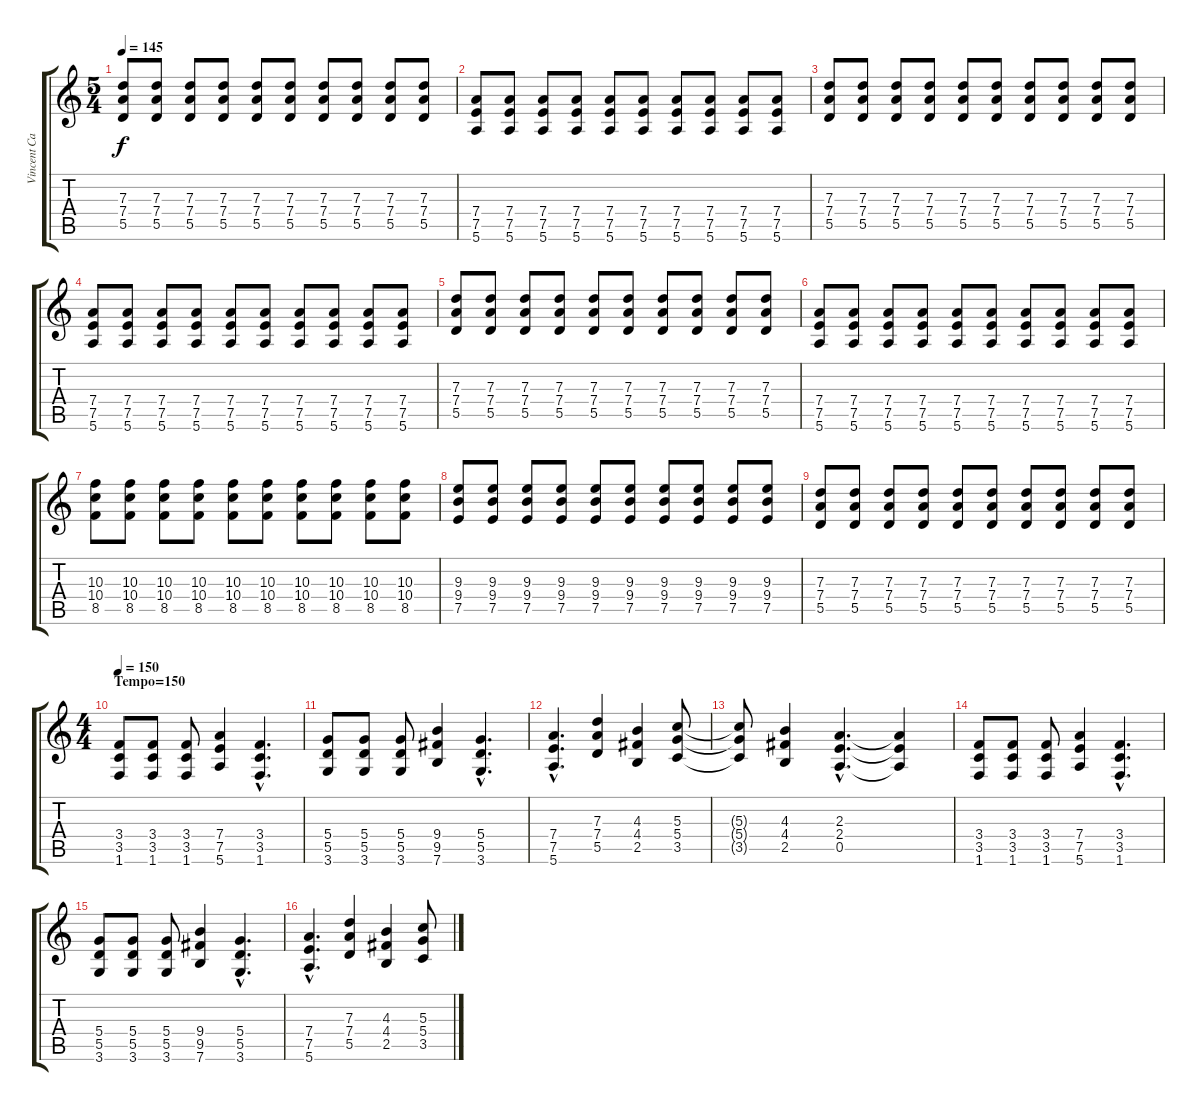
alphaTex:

\track ("Vincent Cavanagh (Electric Guitar)" "Vincent Ca") {instrument distortionguitar}
\staff {score tabs}
\tuning (E4 B3 G3 D3 A2 E2) {hide}
\ts (5 4)
\tempo 145
\clef g2
\ks c
(7.3 7.4 5.5).8{dy f} (7.3 7.4 5.5).8 (7.3 7.4 5.5).8 (7.3 7.4 5.5).8 (7.3 7.4 5.5).8 (7.3 7.4 5.5).8 (7.3 7.4 5.5).8 (7.3 7.4 5.5).8 (7.3 7.4 5.5).8 (7.3 7.4 5.5).8 |
(7.4 7.5 5.6).8 (7.4 7.5 5.6).8 (7.4 7.5 5.6).8 (7.4 7.5 5.6).8 (7.4 7.5 5.6).8 (7.4 7.5 5.6).8 (7.4 7.5 5.6).8 (7.4 7.5 5.6).8 (7.4 7.5 5.6).8 (7.4 7.5 5.6).8 |
(7.3 7.4 5.5).8 (7.3 7.4 5.5).8 (7.3 7.4 5.5).8 (7.3 7.4 5.5).8 (7.3 7.4 5.5).8 (7.3 7.4 5.5).8 (7.3 7.4 5.5).8 (7.3 7.4 5.5).8 (7.3 7.4 5.5).8 (7.3 7.4 5.5).8 |
(7.4 7.5 5.6).8 (7.4 7.5 5.6).8 (7.4 7.5 5.6).8 (7.4 7.5 5.6).8 (7.4 7.5 5.6).8 (7.4 7.5 5.6).8 (7.4 7.5 5.6).8 (7.4 7.5 5.6).8 (7.4 7.5 5.6).8 (7.4 7.5 5.6).8 |
(7.3 7.4 5.5).8 (7.3 7.4 5.5).8 (7.3 7.4 5.5).8 (7.3 7.4 5.5).8 (7.3 7.4 5.5).8 (7.3 7.4 5.5).8 (7.3 7.4 5.5).8 (7.3 7.4 5.5).8 (7.3 7.4 5.5).8 (7.3 7.4 5.5).8 |
(7.4 7.5 5.6).8 (7.4 7.5 5.6).8 (7.4 7.5 5.6).8 (7.4 7.5 5.6).8 (7.4 7.5 5.6).8 (7.4 7.5 5.6).8 (7.4 7.5 5.6).8 (7.4 7.5 5.6).8 (7.4 7.5 5.6).8 (7.4 7.5 5.6).8 |
(10.3 10.4 8.5).8 (10.3 10.4 8.5).8 (10.3 10.4 8.5).8 (10.3 10.4 8.5).8 (10.3 10.4 8.5).8 (10.3 10.4 8.5).8 (10.3 10.4 8.5).8 (10.3 10.4 8.5).8 (10.3 10.4 8.5).8 (10.3 10.4 8.5).8 |
(9.3 9.4 7.5).8 (9.3 9.4 7.5).8 (9.3 9.4 7.5).8 (9.3 9.4 7.5).8 (9.3 9.4 7.5).8 (9.3 9.4 7.5).8 (9.3 9.4 7.5).8 (9.3 9.4 7.5).8 (9.3 9.4 7.5).8 (9.3 9.4 7.5).8 |
(7.3 7.4 5.5).8 (7.3 7.4 5.5).8 (7.3 7.4 5.5).8 (7.3 7.4 5.5).8 (7.3 7.4 5.5).8 (7.3 7.4 5.5).8 (7.3 7.4 5.5).8 (7.3 7.4 5.5).8 (7.3 7.4 5.5).8 (7.3 7.4 5.5).8 |
\ts (4 4)
\section ("" "Tempo=150")
\tempo 150
(3.4 3.5 1.6).8{volume 10} (3.4 3.5 1.6).8 (3.4 3.5 1.6).8 (7.4 7.5 5.6).4 (3.4{hac} 3.5{hac} 1.6{hac}).4{d} |
(5.4 5.5 3.6).8 (5.4 5.5 3.6).8 (5.4 5.5 3.6).8 (9.4 9.5 7.6).4 (5.4{hac} 5.5{hac} 3.6{hac}).4{d} |
(7.4{hac} 7.5{hac} 5.6{hac}).4{d} (7.3 7.4 5.5).4 (4.3 4.4 2.5).4 (5.3 5.4 3.5).8 |
(5.3{t} 5.4{t} 3.5{t}).8 (4.3 4.4 2.5).4 (2.3{hac} 2.4{hac} 0.5{hac}).4{d} (2.3{t} 2.4{t} 0.5{t}).4 |
(3.4 3.5 1.6).8 (3.4 3.5 1.6).8 (3.4 3.5 1.6).8 (7.4 7.5 5.6).4 (3.4{hac} 3.5{hac} 1.6{hac}).4{d} |
(5.4 5.5 3.6).8 (5.4 5.5 3.6).8 (5.4 5.5 3.6).8 (9.4 9.5 7.6).4 (5.4{hac} 5.5{hac} 3.6{hac}).4{d} |
(7.4{hac} 7.5{hac} 5.6{hac}).4{d} (7.3 7.4 5.5).4 (4.3 4.4 2.5).4 (5.3 5.4 3.5).8
